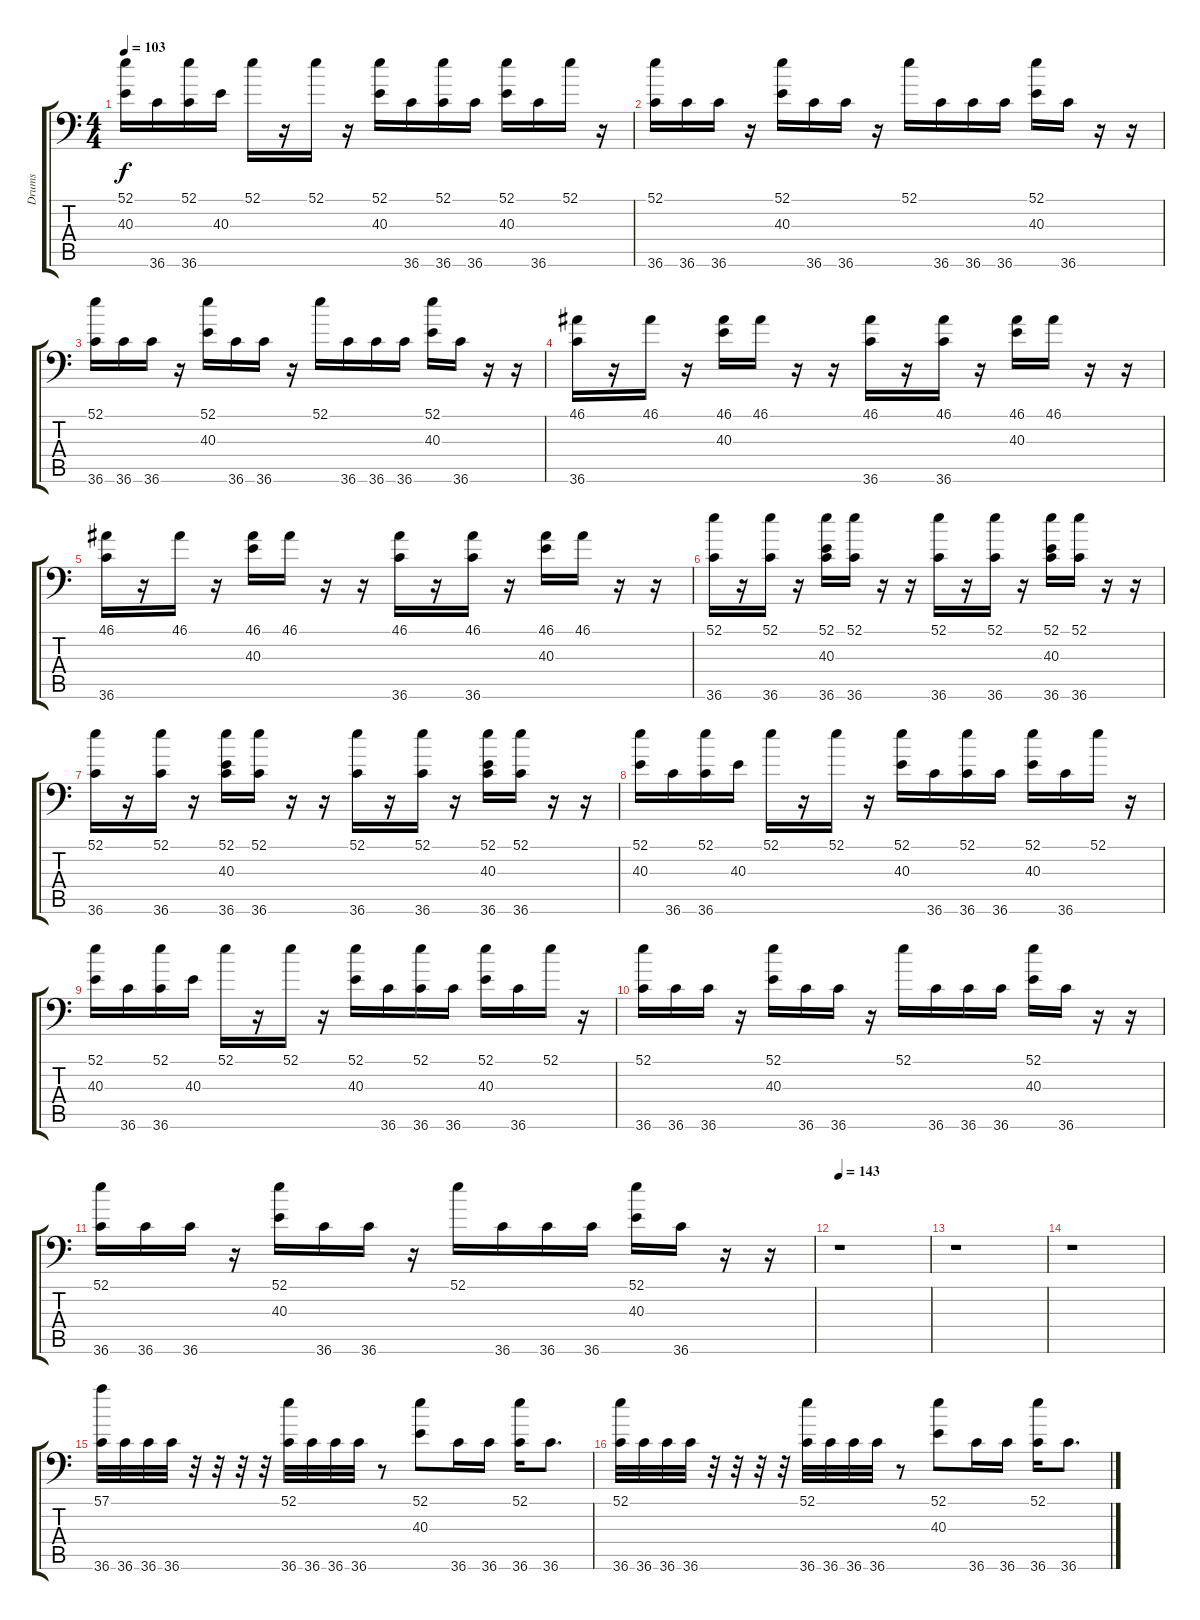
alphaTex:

\track ("Drums" "Drums") {instrument acousticgrandpiano}
\staff {score tabs}
\tuning (C-1 C-1 C-1 C-1 C-1 C-1) {hide}
\ts (4 4)
\tempo 103
\clef f4
\ks c
(52.1 40.3).16{dy f} 36.6.16 (52.1 36.6).16 40.3.16 52.1.16 r.16 52.1.16 r.16 (52.1 40.3).16 36.6.16 (52.1 36.6).16 36.6.16 (52.1 40.3).16 36.6.16 52.1.16 r.16 |
(52.1 36.6).16 36.6.16 36.6.16 r.16 (52.1 40.3).16 36.6.16 36.6.16 r.16 52.1.16 36.6.16 36.6.16 36.6.16 (52.1 40.3).16 36.6.16 r.16 r.16 |
(52.1 36.6).16 36.6.16 36.6.16 r.16 (52.1 40.3).16 36.6.16 36.6.16 r.16 52.1.16 36.6.16 36.6.16 36.6.16 (52.1 40.3).16 36.6.16 r.16 r.16 |
(46.1 36.6).16 r.16 46.1.16 r.16 (46.1 40.3).16 46.1.16 r.16 r.16 (46.1 36.6).16 r.16 (46.1 36.6).16 r.16 (46.1 40.3).16 46.1.16 r.16 r.16 |
(46.1 36.6).16 r.16 46.1.16 r.16 (46.1 40.3).16 46.1.16 r.16 r.16 (46.1 36.6).16 r.16 (46.1 36.6).16 r.16 (46.1 40.3).16 46.1.16 r.16 r.16 |
(52.1 36.6).16 r.16 (52.1 36.6).16 r.16 (52.1 40.3 36.6).16 (52.1 36.6).16 r.16 r.16 (52.1 36.6).16 r.16 (52.1 36.6).16 r.16 (52.1 40.3 36.6).16 (52.1 36.6).16 r.16 r.16 |
(52.1 36.6).16 r.16 (52.1 36.6).16 r.16 (52.1 40.3 36.6).16 (52.1 36.6).16 r.16 r.16 (52.1 36.6).16 r.16 (52.1 36.6).16 r.16 (52.1 40.3 36.6).16 (52.1 36.6).16 r.16 r.16 |
(52.1 40.3).16 36.6.16 (52.1 36.6).16 40.3.16 52.1.16 r.16 52.1.16 r.16 (52.1 40.3).16 36.6.16 (52.1 36.6).16 36.6.16 (52.1 40.3).16 36.6.16 52.1.16 r.16 |
(52.1 40.3).16 36.6.16 (52.1 36.6).16 40.3.16 52.1.16 r.16 52.1.16 r.16 (52.1 40.3).16 36.6.16 (52.1 36.6).16 36.6.16 (52.1 40.3).16 36.6.16 52.1.16 r.16 |
(52.1 36.6).16 36.6.16 36.6.16 r.16 (52.1 40.3).16 36.6.16 36.6.16 r.16 52.1.16 36.6.16 36.6.16 36.6.16 (52.1 40.3).16 36.6.16 r.16 r.16 |
(52.1 36.6).16 36.6.16 36.6.16 r.16 (52.1 40.3).16 36.6.16 36.6.16 r.16 52.1.16 36.6.16 36.6.16 36.6.16 (52.1 40.3).16 36.6.16 r.16 r.16 |
\tempo 143
r.1 |
r.1 |
r.1 |
(57.1 36.6).32 36.6.32 36.6.32 36.6.32 r.32 r.32 r.32 r.32 (52.1 36.6).32 36.6.32 36.6.32 36.6.32 r.8 (52.1 40.3).8 36.6.16 36.6.16 (52.1 36.6).16 36.6.8{d} |
(52.1 36.6).32 36.6.32 36.6.32 36.6.32 r.32 r.32 r.32 r.32 (52.1 36.6).32 36.6.32 36.6.32 36.6.32 r.8 (52.1 40.3).8 36.6.16 36.6.16 (52.1 36.6).16 36.6.8{d}
